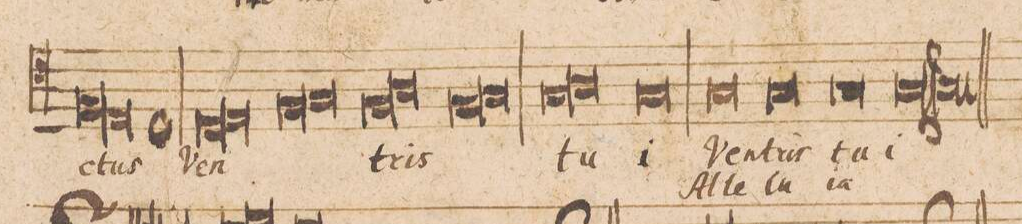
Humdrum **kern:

**kern	**text	**text
*I"[TENOR.]	*	*
*clefC4	*	*
*k[]	*	*
*met(C|)	*	*
*M2/1	*	*
*lig	*	*
1F/	-ctus	.
=48-	=48-	=48-
1E/	.	.
*Xlig	*	*
1D/	.	.
=49-	=49-	=49-
*lig	*	*
1D/	Ven-	.
1E/	.	.
*Xlig	*	*
=50-	=50-	=50-
*lig	*	*
1F/	.	.
1G/	.	.
*Xlig	*	*
=51-	=51-	=51-
*lig	*	*
1F/	-tris	.
1A\	.	.
*Xlig	*	*
=52-	=52-	=52-
*lig	*	*
1F/	.	.
1G/	.	.
*Xlig	*	*
=53-	=53-	=53-
*lig	*	*
1G/	tu-	.
1A\	.	.
*Xlig	*	*
=54-	=54-	=54-
0G/	-i	.
=55-	=55-	=55-
0G/	Ven-	Al-
=56-	=56-	=56-
0G/	-tris	-le-
=57-	=57-	=57-
0G/	tu-	-lu-
=58-	=58-	=58-
0.G/	-i	-ia
=-	=-	=-
*-	*-	*-
